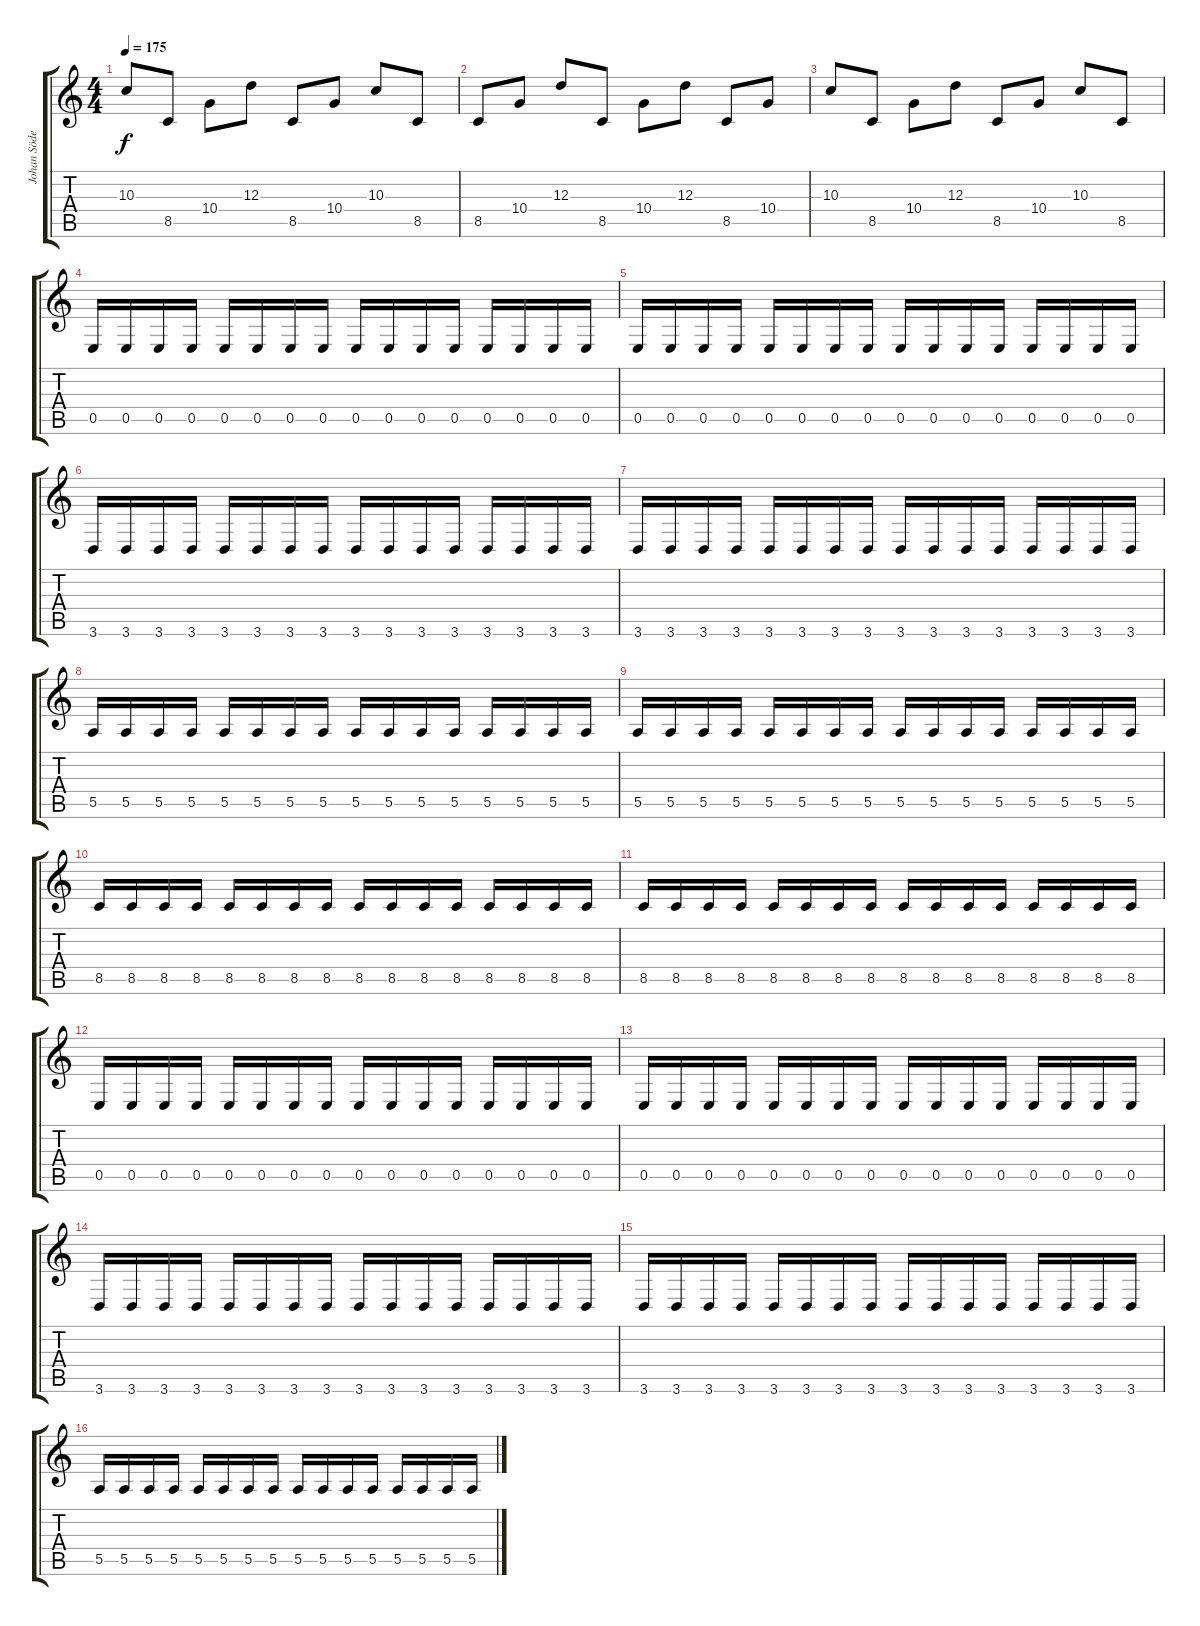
\track ("Johan Söderberg" "Johan Söde") {instrument distortionguitar}
\staff {score tabs}
\tuning (B3 Gb3 D3 A2 E2 B1) {hide}
\ts (4 4)
\tempo 175
\clef g2
\ks c
10.3.8{dy f} 8.5.8 10.4.8 12.3.8 8.5.8 10.4.8 10.3.8 8.5.8 |
8.5.8 10.4.8 12.3.8 8.5.8 10.4.8 12.3.8 8.5.8 10.4.8 |
10.3.8 8.5.8 10.4.8 12.3.8 8.5.8 10.4.8 10.3.8 8.5.8 |
0.5.16 0.5.16 0.5.16 0.5.16 0.5.16 0.5.16 0.5.16 0.5.16 0.5.16 0.5.16 0.5.16 0.5.16 0.5.16 0.5.16 0.5.16 0.5.16 |
0.5.16 0.5.16 0.5.16 0.5.16 0.5.16 0.5.16 0.5.16 0.5.16 0.5.16 0.5.16 0.5.16 0.5.16 0.5.16 0.5.16 0.5.16 0.5.16 |
3.6.16 3.6.16 3.6.16 3.6.16 3.6.16 3.6.16 3.6.16 3.6.16 3.6.16 3.6.16 3.6.16 3.6.16 3.6.16 3.6.16 3.6.16 3.6.16 |
3.6.16 3.6.16 3.6.16 3.6.16 3.6.16 3.6.16 3.6.16 3.6.16 3.6.16 3.6.16 3.6.16 3.6.16 3.6.16 3.6.16 3.6.16 3.6.16 |
5.5.16 5.5.16 5.5.16 5.5.16 5.5.16 5.5.16 5.5.16 5.5.16 5.5.16 5.5.16 5.5.16 5.5.16 5.5.16 5.5.16 5.5.16 5.5.16 |
5.5.16 5.5.16 5.5.16 5.5.16 5.5.16 5.5.16 5.5.16 5.5.16 5.5.16 5.5.16 5.5.16 5.5.16 5.5.16 5.5.16 5.5.16 5.5.16 |
8.5.16 8.5.16 8.5.16 8.5.16 8.5.16 8.5.16 8.5.16 8.5.16 8.5.16 8.5.16 8.5.16 8.5.16 8.5.16 8.5.16 8.5.16 8.5.16 |
8.5.16 8.5.16 8.5.16 8.5.16 8.5.16 8.5.16 8.5.16 8.5.16 8.5.16 8.5.16 8.5.16 8.5.16 8.5.16 8.5.16 8.5.16 8.5.16 |
0.5.16 0.5.16 0.5.16 0.5.16 0.5.16 0.5.16 0.5.16 0.5.16 0.5.16 0.5.16 0.5.16 0.5.16 0.5.16 0.5.16 0.5.16 0.5.16 |
0.5.16 0.5.16 0.5.16 0.5.16 0.5.16 0.5.16 0.5.16 0.5.16 0.5.16 0.5.16 0.5.16 0.5.16 0.5.16 0.5.16 0.5.16 0.5.16 |
3.6.16 3.6.16 3.6.16 3.6.16 3.6.16 3.6.16 3.6.16 3.6.16 3.6.16 3.6.16 3.6.16 3.6.16 3.6.16 3.6.16 3.6.16 3.6.16 |
3.6.16 3.6.16 3.6.16 3.6.16 3.6.16 3.6.16 3.6.16 3.6.16 3.6.16 3.6.16 3.6.16 3.6.16 3.6.16 3.6.16 3.6.16 3.6.16 |
5.5.16 5.5.16 5.5.16 5.5.16 5.5.16 5.5.16 5.5.16 5.5.16 5.5.16 5.5.16 5.5.16 5.5.16 5.5.16 5.5.16 5.5.16 5.5.16
